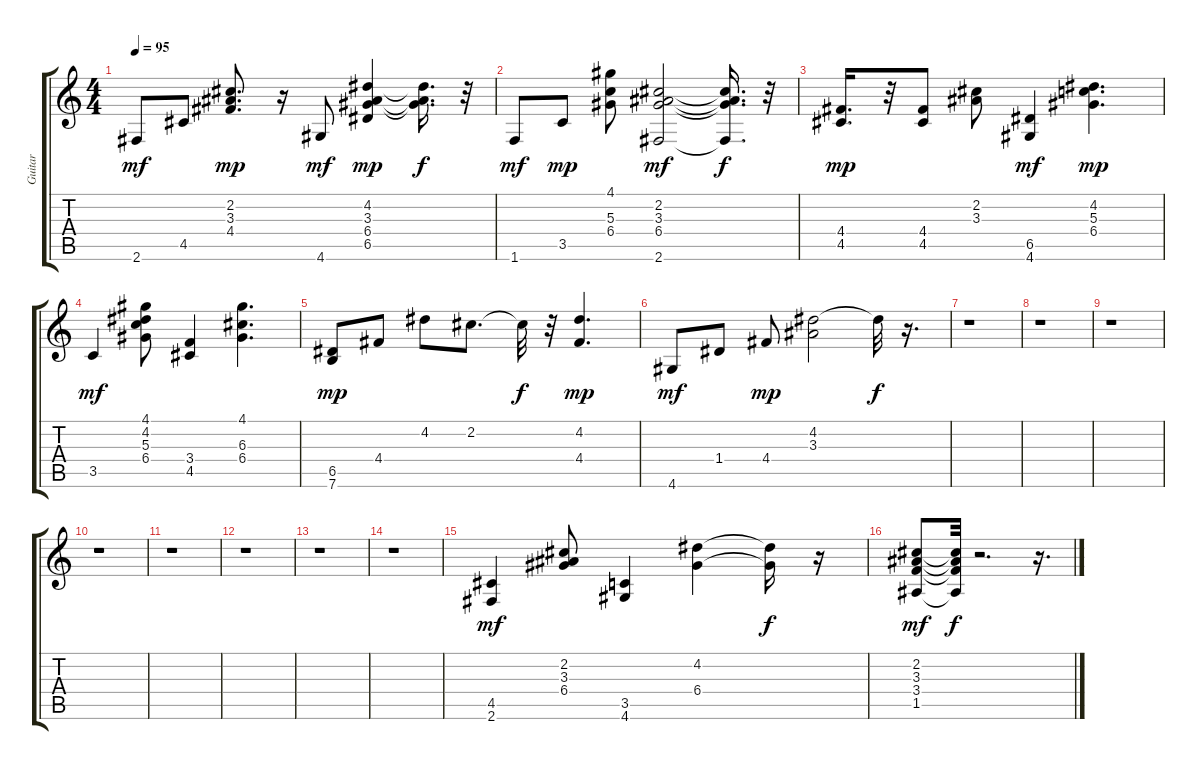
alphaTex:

\track ("Guitar" "Guitar") {instrument acousticguitarsteel}
\staff {score tabs}
\tuning (E4 B3 G3 D3 A2 E2) {hide}
\ts (4 4)
\tempo 95
\clef g2
\ks c
2.6.8{dy mf} 4.5.8 (2.2 3.3 4.4).8{d dy mp} r.16 4.6.8{dy mf} (4.2 3.3 6.4 6.5).4{dy mp} (4.2{t} 3.3{t} 6.4{t}).16{d dy f} r.32 |
1.6.8{dy mf} 3.5.8{dy mp} (4.1 5.3 6.4).8 (2.2 3.3 6.4 2.6).2{dy mf} (2.2{t} 3.3{t} 6.4{t} 2.6{t}).16{d dy f} r.32 |
(4.4 4.5).16{d dy mp} r.32 (4.4 4.5).8 (2.2 3.3).8 (6.5 4.6).4{dy mf} (4.2 5.3 6.4).4{d dy mp} |
3.5.4{dy mf} (4.1 4.2 5.3 6.4).8 (3.4 4.5).4 (4.1 6.3 6.4).4{d} |
(6.5 7.6).8{dy mp} 4.4.8 4.2.8 2.2.8{d} 2.2{t}.32{dy f} r.32 (4.2 4.4).4{d dy mp} |
4.6.8{dy mf} 1.4.8 4.4.8{dy mp} (4.2 3.3).2 4.2{t}.32{dy f} r.16{d} |
r.1 |
r.1 |
r.1 |
r.1 |
r.1 |
r.1 |
r.1 |
r.1 |
(4.5 2.6).4{dy mf} (2.2 3.3 6.4).8 (3.5 4.6).4 (4.2 6.4).4 (4.2{t} 6.4{t}).16{dy f} r.16 |
(2.2 3.3 3.4 1.5).8{dy mf} (2.2{t} 3.3{t} 3.4{t} 1.5{t}).32{dy f} r.2{d} r.16{d}
